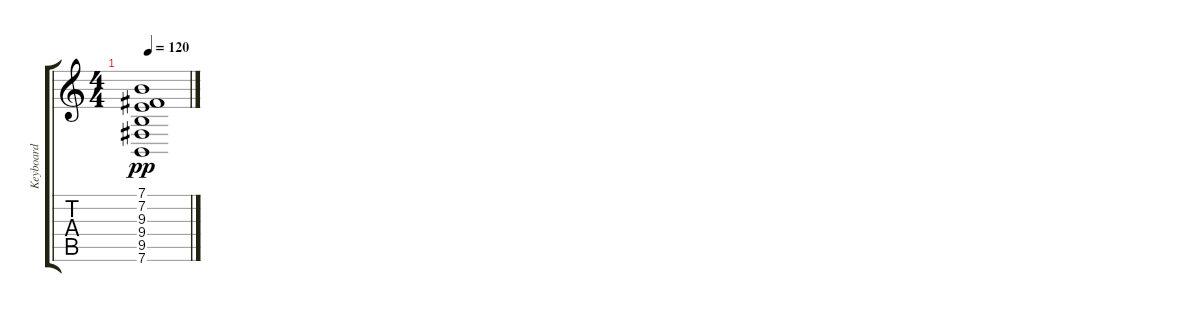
\track ("Keyboard" "Keyboard") {instrument lead4chiff}
\staff {score tabs}
\tuning (E4 B3 G3 D3 A2 E2) {hide}
\ts (4 4)
\tempo 120
\clef g2
\ks c
(7.1 7.2 9.3 9.4 9.5 7.6).1{dy pp}
